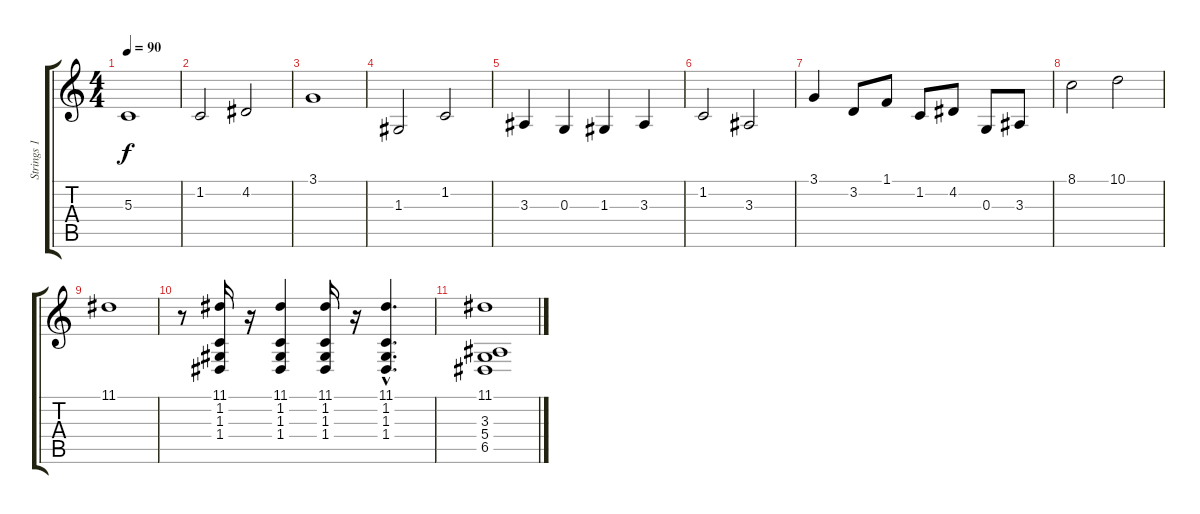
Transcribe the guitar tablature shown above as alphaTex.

\track ("Strings 1" "Strings 1") {instrument stringensemble1}
\staff {score tabs}
\tuning (E4 B3 G3 D3 A2 E2) {hide}
\ts (4 4)
\tempo 90
\clef g2
\ks c
5.3.1{dy f} |
1.2.2 4.2.2 |
3.1.1 |
1.3.2 1.2.2 |
3.3.4 0.3.4 1.3.4 3.3.4 |
1.2.2 3.3.2 |
3.1.4 3.2.8 1.1.8 1.2.8 4.2.8 0.3.8 3.3.8 |
8.1.2 10.1.2 |
11.1.1 |
r.8 (11.1 1.2 1.3 1.4).16 r.16 (11.1 1.2 1.3 1.4).4 (11.1 1.2 1.3 1.4).16 r.16 (11.1{hac} 1.2{hac} 1.3{hac} 1.4{hac}).4{d} |
(11.1 3.3 5.4 6.5).1
